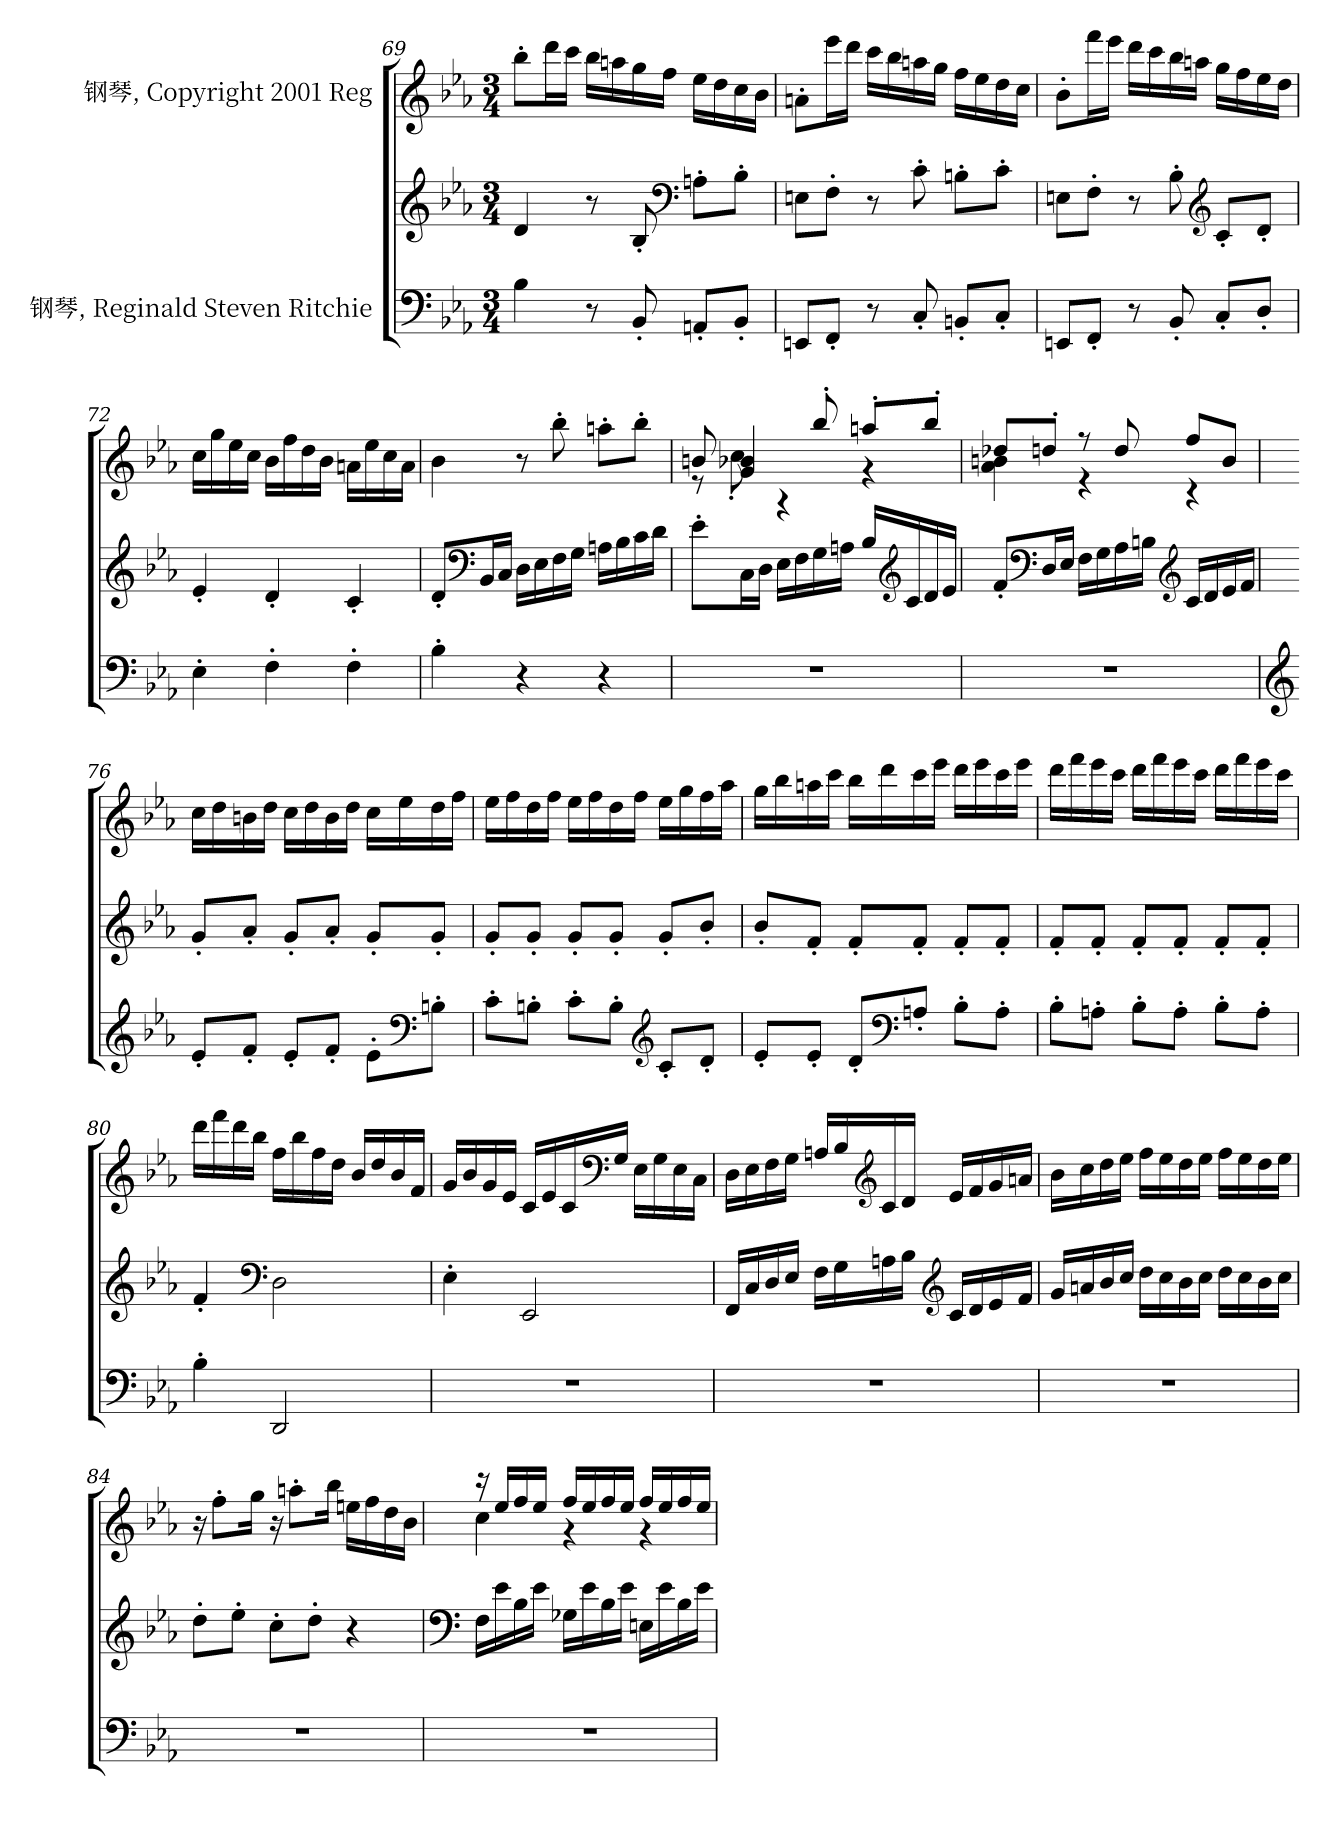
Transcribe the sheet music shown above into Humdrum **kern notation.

**kern	**kern	**kern
*part2	*part2	*part1
*staff3	*staff2	*staff1
*I"钢琴, Reginald Steven Ritchie	*	*I"钢琴, Copyright 2001 Reg
!!LO:LB:g=z
*clefF4	*clefG2	*clefG2
*k[b-e-a-]	*k[b-e-a-]	*k[b-e-a-]
*M3/4	*M3/4	*M3/4
=69	=69	=69
4B-\	4d/	8bb-'\L
.	.	16ddd\L
.	.	16ccc\JJ
8r	8r	16bb-\LL
.	.	16aan\
8BB-'/	8B-'/	16gg\
.	.	16ff\JJ
*	*clefF4	*
8AAn'/L	8An'\L	16ee-\LL
.	.	16dd\
8BB-'/J	8B-'\J	16cc\
.	.	16b-\JJ
=70	=70	=70
8EEn/L	8En\L	8an'\L
8FF'/J	8F'\J	16eee-\L
.	.	16ddd\JJ
8r	8r	16ccc\LL
.	.	16bb-\
8C'/	8c'\	16aan\
.	.	16gg\JJ
8BBn'/L	8Bn'\L	16ff\LL
.	.	16ee-\
8C'/J	8c'\J	16dd\
.	.	16cc\JJ
!!LO:LB:g=z
=71	=71	=71
8EEn/L	8En\L	8b-'\L
8FF'/J	8F'\J	16fff\L
.	.	16eee-\JJ
8r	8r	16ddd\LL
.	.	16ccc\
8BB-'/	8B-'\	16bb-\
.	.	16aan\JJ
*	*clefG2	*
8C'/L	8c'/L	16gg\LL
.	.	16ff\
8D'/J	8d'/J	16ee-\
.	.	16dd\JJ
=72	=72	=72
4E-'\	4e-'/	16cc\LL
.	.	16gg\
.	.	16ee-\
.	.	16cc\JJ
4F'\	4d'/	16b-\LL
.	.	16ff\
.	.	16dd\
.	.	16b-\JJ
4F'\	4c'/	16an\LL
.	.	16ee-\
.	.	16cc\
.	.	16a\JJ
=73	=73	=73
4B-'\	8d'/L	4b-\
*	*clefF4	*
.	16BB-/L	.
.	16C/JJ	.
4r	16D\LL	8r
.	16E-\	.
.	16F\	8bb-'\
.	16G\JJ	.
4r	16An\LL	8aan'\L
.	16B-\	.
.	16c\	8bb-'\J
.	16d\JJ	.
!!LO:PB:g=z
=74	=74	=74
*	*	*^
2.r	8e-'\L	8bn/	8r
.	16C\L	4g/ 4b-X/	8cc'\
.	16D\JJ	.	.
.	16E-\LL	.	4r
.	16F\	.	.
.	16G\	8bb-'/	.
.	16An\JJ	.	.
.	16B-/LL	8aan'/L	4r
*	*clefG2	*	*
.	16c/	.	.
.	16d/	8bb-'/J	.
.	16e-/JJ	.	.
=75	=75	=75	=75
2.r	8f'/L	8dd-X/L	4a-\ 4bn\
*	*clefF4	*	*
.	16D/L	8ddn'/J	.
.	16E-/JJ	.	.
.	16F\LL	8r	4r
.	16G\	.	.
.	16A-\	8dd/	.
.	16Bn\JJ	.	.
*	*clefG2	*	*
.	16c/LL	8ff/L	4r
.	16d/	.	.
.	16e-/	8b/J	.
.	16f/JJ	.	.
*	*	*v	*v
!!LO:LB:g=z
=76	=76	=76
*clefG2	*	*
8e-'/L	8g'/L	16cc\LL
.	.	16dd\
8f'/J	8a-'/J	16bn\
.	.	16dd\JJ
8e-'/L	8g'/L	16cc\LL
.	.	16dd\
8f'/J	8a-'/J	16b\
.	.	16dd\JJ
8e-'\L	8g'/L	16cc\LL
.	.	16ee-\
*clefF4	*	*
8Bn'\J	8g'/J	16dd\
.	.	16ff\JJ
=77	=77	=77
8c'\L	8g'/L	16ee-\LL
.	.	16ff\
8Bn'\J	8g'/J	16dd\
.	.	16ff\JJ
8c'\L	8g'/L	16ee-\LL
.	.	16ff\
8B'\J	8g'/J	16dd\
.	.	16ff\JJ
*clefG2	*	*
8c'/L	8g'/L	16ee-\LL
.	.	16gg\
8d'/J	8b-'/J	16ff\
.	.	16aa-\JJ
!!LO:LB:g=z
=78	=78	=78
8e-'/L	8b-'/L	16gg\LL
.	.	16bb-\
8e-'/J	8f'/J	16aan\
.	.	16ccc\JJ
8d'/L	8f'/L	16bb-\LL
.	.	16ddd\
*clefF4	*	*
8An'/J	8f'/J	16ccc\
.	.	16eee-\JJ
8B-'\L	8f'/L	16ddd\LL
.	.	16eee-\
8A'\J	8f'/J	16ccc\
.	.	16eee-\JJ
=79	=79	=79
8B-'\L	8f'/L	16ddd\LL
.	.	16fff\
8An'\J	8f'/J	16eee-\
.	.	16ccc\JJ
8B-'\L	8f'/L	16ddd\LL
.	.	16fff\
8A'\J	8f'/J	16eee-\
.	.	16ccc\JJ
8B-'\L	8f'/L	16ddd\LL
.	.	16fff\
8A'\J	8f'/J	16eee-\
.	.	16ccc\JJ
!!LO:LB:g=z
=80	=80	=80
4B-'\	4f'/	16ddd\LL
.	.	16fff\
.	.	16ddd\
.	.	16bb-\JJ
*	*clefF4	*
2DD/	2D\	16ff\LL
.	.	16bb-\
.	.	16ff\
.	.	16dd\JJ
.	.	16b-/LL
.	.	16dd/
.	.	16b-/
.	.	16f/JJ
=81	=81	=81
2.r	4E-'\	16g/LL
.	.	16b-/
.	.	16g/
.	.	16e-/JJ
.	2EE-/	16c/LL
.	.	16e-/
.	.	16c/
*	*	*clefF4
.	.	16G/JJ
.	.	16E-\LL
.	.	16G\
.	.	16E-\
.	.	16C\JJ
!!LO:PB:g=z
=82	=82	=82
2.r	16FF/LL	16D\LL
.	16C/	16E-\
.	16D/	16F\
.	16E-/JJ	16G\JJ
.	16F\LL	16An/LL
.	16G\	16B-/
*	*	*clefG2
.	16An\	16c/
.	16B-\JJ	16d/JJ
*	*clefG2	*
.	16c/LL	16e-/LL
.	16d/	16f/
.	16e-/	16g/
.	16f/JJ	16an/JJ
=83	=83	=83
2.r	16g/LL	16b-\LL
.	16an/	16cc\
.	16b-/	16dd\
.	16cc/JJ	16ee-\JJ
.	16dd\LL	16ff\LL
.	16cc\	16ee-\
.	16b-\	16dd\
.	16cc\JJ	16ee-\JJ
.	16dd\LL	16ff\LL
.	16cc\	16ee-\
.	16b-\	16dd\
.	16cc\JJ	16ee-\JJ
=84	=84	=84
2.r	8dd'\L	16r
.	.	8ff'\L
.	8ee-'\J	.
.	.	16gg\Jk
.	8cc'\L	16r
.	.	8aan'\L
.	8dd'\J	.
.	.	16bb-\Jk
.	4r	16een\LL
.	.	16ff\
.	.	16dd\
.	.	16b-\JJ
!!LO:LB:g=z
=85	=85	=85
*	*clefF4	*
*	*	*^
2.r	16F\LL	16r	4cc\
.	16e-\	16ee-/LL	.
.	16B-\	16ff/	.
.	16e-\JJ	16ee-/JJ	.
.	16G-X\LL	16ff/LL	4r
.	16e-\	16ee-/	.
.	16B-\	16ff/	.
.	16e-\JJ	16ee-/JJ	.
.	16En\LL	16ff/LL	4r
.	16e-\	16ee-/	.
.	16B-\	16ff/	.
.	16e-\JJ	16ee-/JJ	.
*	*	*v	*v
=	=	=
*-	*-	*-
